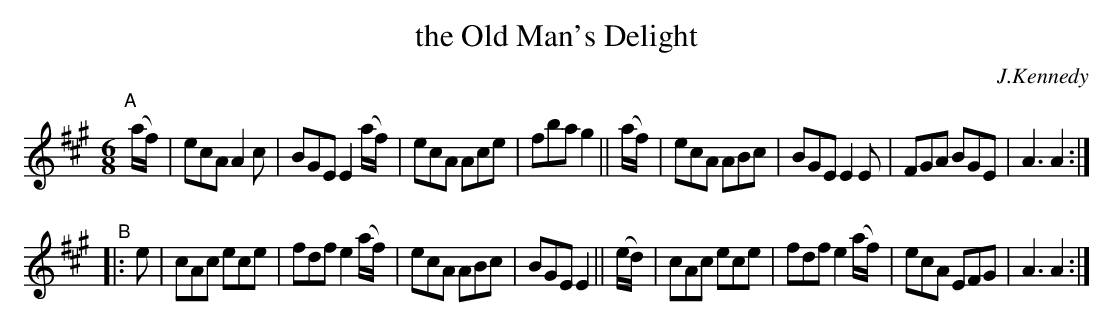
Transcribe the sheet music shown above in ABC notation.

X:1
T: the Old Man's Delight
O: J.Kennedy
M: 6/8
L: 1/8
K: A
"^A"[|] (a/f/) |\
ecA A2c | BGE E2(a/f/) | ecA Ace | fba g2 || (a/f/) |\
ecA ABc | BGE E2E | FGA BGE | A3 A2 :|
"^B"|: e |\
cAc ece | fdf e2(a/f/) | ecA ABc | BGE E2 || (e/d/) |\
cAc ece | fdf e2(a/f/) | ecA EFG | A3 A2 :|
